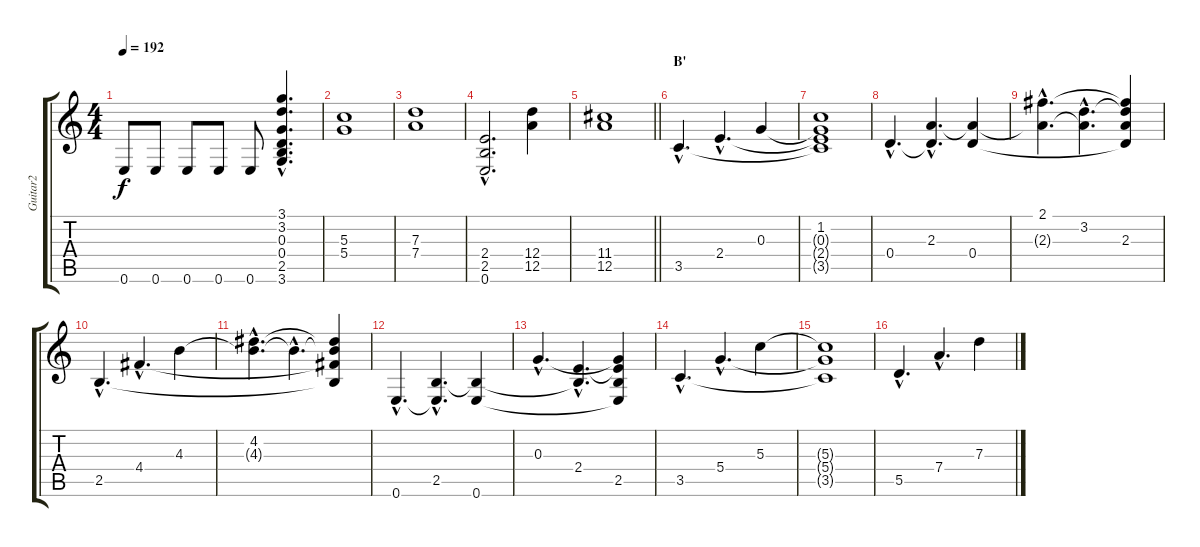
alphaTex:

\track ("Guitar2" "Guitar2") {instrument distortionguitar}
\staff {score tabs}
\tuning (E4 B3 G3 D3 A2 E2) {hide}
\ts (4 4)
\tempo 192
\clef g2
\ks c
0.6{t}.8{dy f} 0.6.8 0.6.8 0.6.8 0.6.8 (3.1{hac} 3.2{hac} 0.3{hac} 0.4{hac} 2.5{hac} 3.6{hac}).4{d} |
(5.3 5.4).1 |
(7.3 7.4).1 |
(2.4{hac} 2.5{hac} 0.6{hac}).2{d} (12.4 12.5).4 |
\barLineRight lightlight
(11.4 12.5).1 |
\section ("" "B'")
3.5{hac}.4{d instrument electricguitarclean} 2.4{hac}.4{d} 0.3.4 |
(1.2 0.3{t} 2.4{t} 3.5{t}).1 |
0.4{hac}.4{d} (2.3{hac} 0.4{hac t}).4{d} (2.3{t} 0.4).4 |
(2.1{hac} 2.3{hac t}).4{d} (3.2{hac} 2.3{hac t}).4{d} (2.1{t} 3.2{t} 2.3 0.4{t}).4 |
2.5{hac}.4{d} 4.4{hac}.4{d} 4.3.4 |
(4.2{hac} 4.3{hac t}).4{d} 4.3{hac t}.4{d} (4.2{t} 4.3{t} 4.4{t} 2.5{t}).4 |
0.6{hac}.4{d} (2.5{hac} 0.6{hac t}).4{d} (2.5{t} 0.6).4 |
0.3{hac}.4{d} (2.4{hac} 2.5{hac t}).4{d} (0.3{t} 2.4{t} 2.5 0.6{t}).4 |
3.5{hac}.4{d} 5.4{hac}.4{d} 5.3.4 |
(5.3{t} 5.4{t} 3.5{t}).1 |
5.5{hac}.4{d} 7.4{hac}.4{d} 7.3.4
